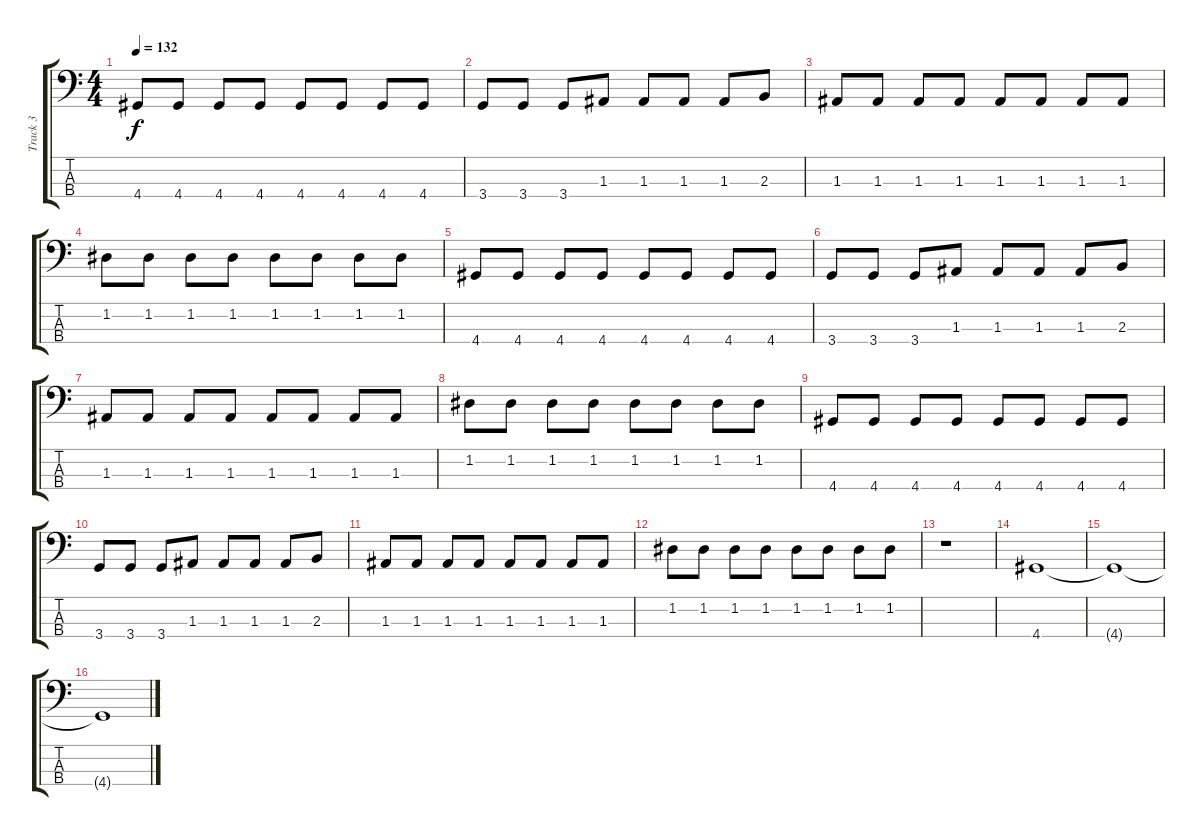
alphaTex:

\track ("Track 3" "Track 3") {instrument electricbassfinger}
\staff {score tabs}
\tuning (G2 D2 A1 E1) {hide}
\ts (4 4)
\tempo 132
\clef f4
\ks c
4.4.8{dy f} 4.4.8 4.4.8 4.4.8 4.4.8 4.4.8 4.4.8 4.4.8 |
3.4.8 3.4.8 3.4.8 1.3.8 1.3.8 1.3.8 1.3.8 2.3.8 |
1.3.8 1.3.8 1.3.8 1.3.8 1.3.8 1.3.8 1.3.8 1.3.8 |
1.2.8 1.2.8 1.2.8 1.2.8 1.2.8 1.2.8 1.2.8 1.2.8 |
4.4.8 4.4.8 4.4.8 4.4.8 4.4.8 4.4.8 4.4.8 4.4.8 |
3.4.8 3.4.8 3.4.8 1.3.8 1.3.8 1.3.8 1.3.8 2.3.8 |
1.3.8 1.3.8 1.3.8 1.3.8 1.3.8 1.3.8 1.3.8 1.3.8 |
1.2.8 1.2.8 1.2.8 1.2.8 1.2.8 1.2.8 1.2.8 1.2.8 |
4.4.8 4.4.8 4.4.8 4.4.8 4.4.8 4.4.8 4.4.8 4.4.8 |
3.4.8 3.4.8 3.4.8 1.3.8 1.3.8 1.3.8 1.3.8 2.3.8 |
1.3.8 1.3.8 1.3.8 1.3.8 1.3.8 1.3.8 1.3.8 1.3.8 |
1.2.8 1.2.8 1.2.8 1.2.8 1.2.8 1.2.8 1.2.8 1.2.8 |
r.1 |
4.4.1 |
4.4{t}.1 |
4.4{t}.1
